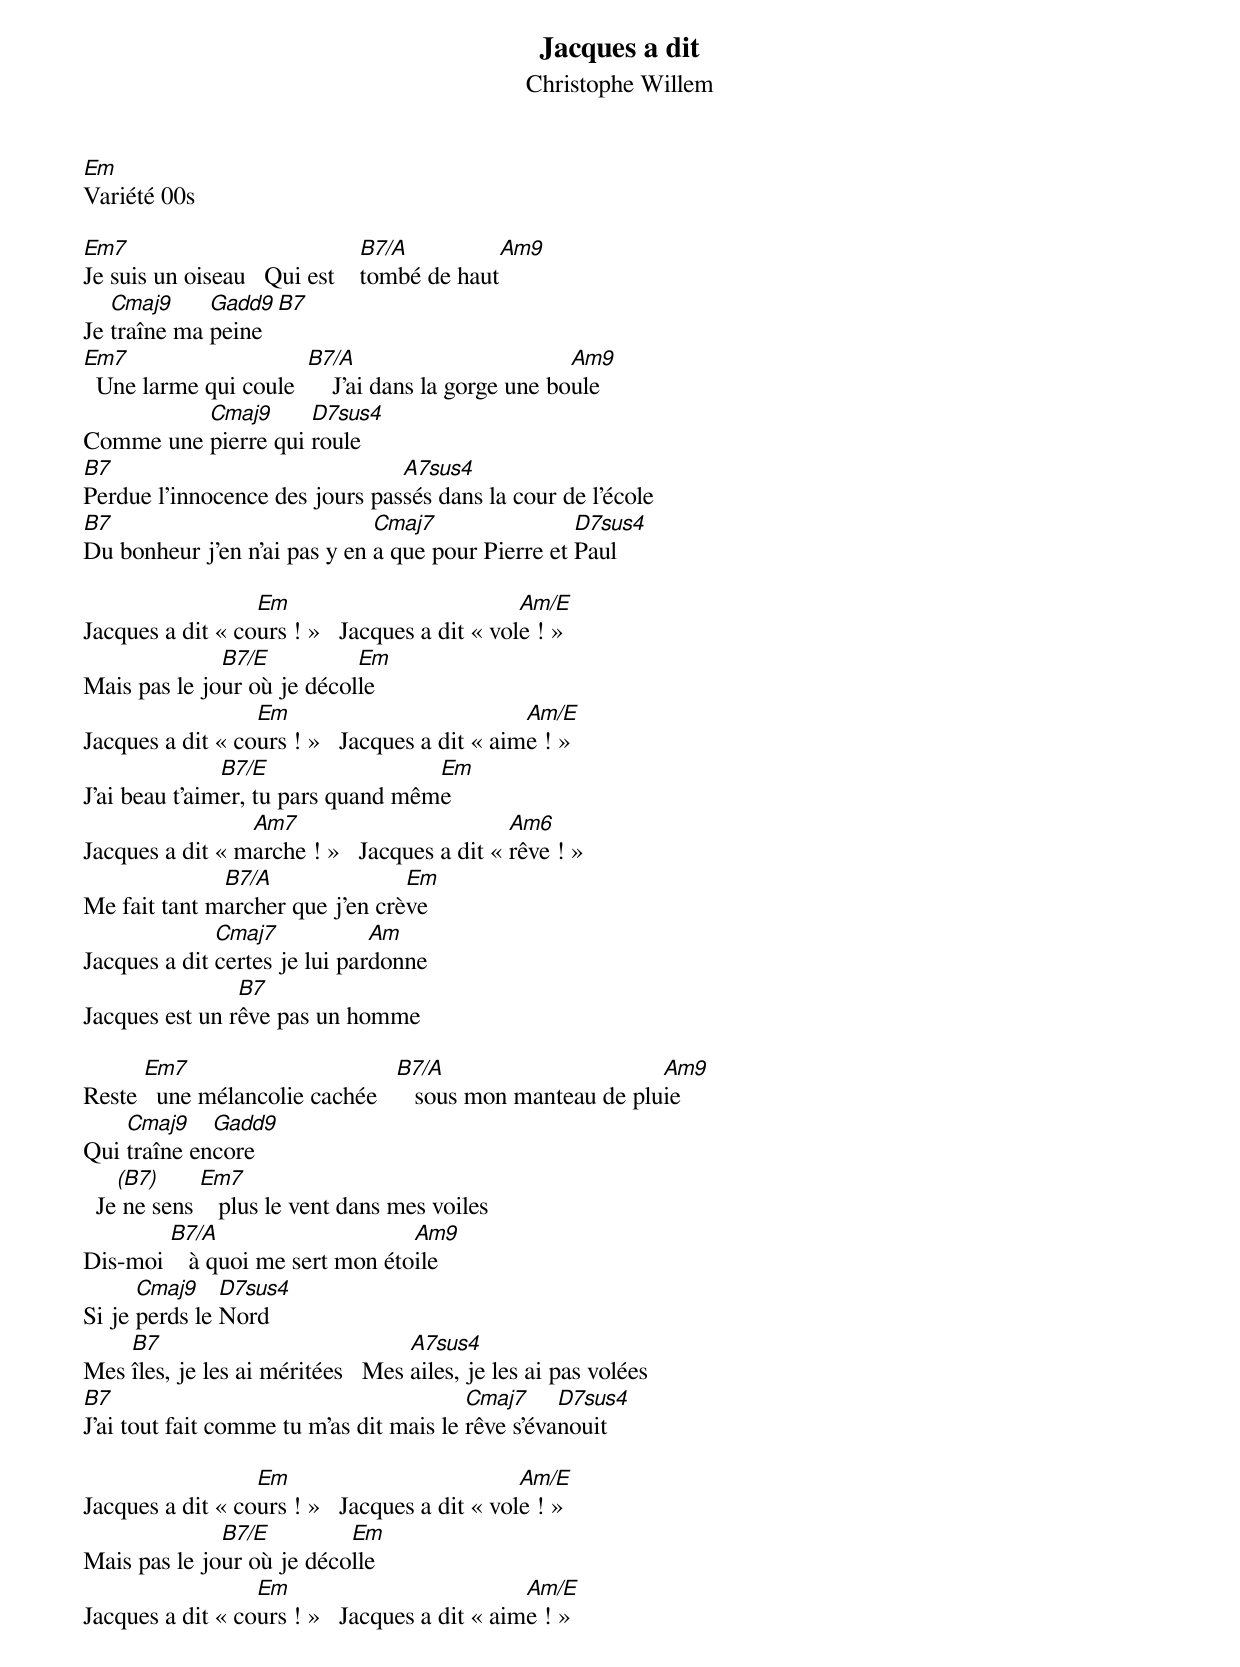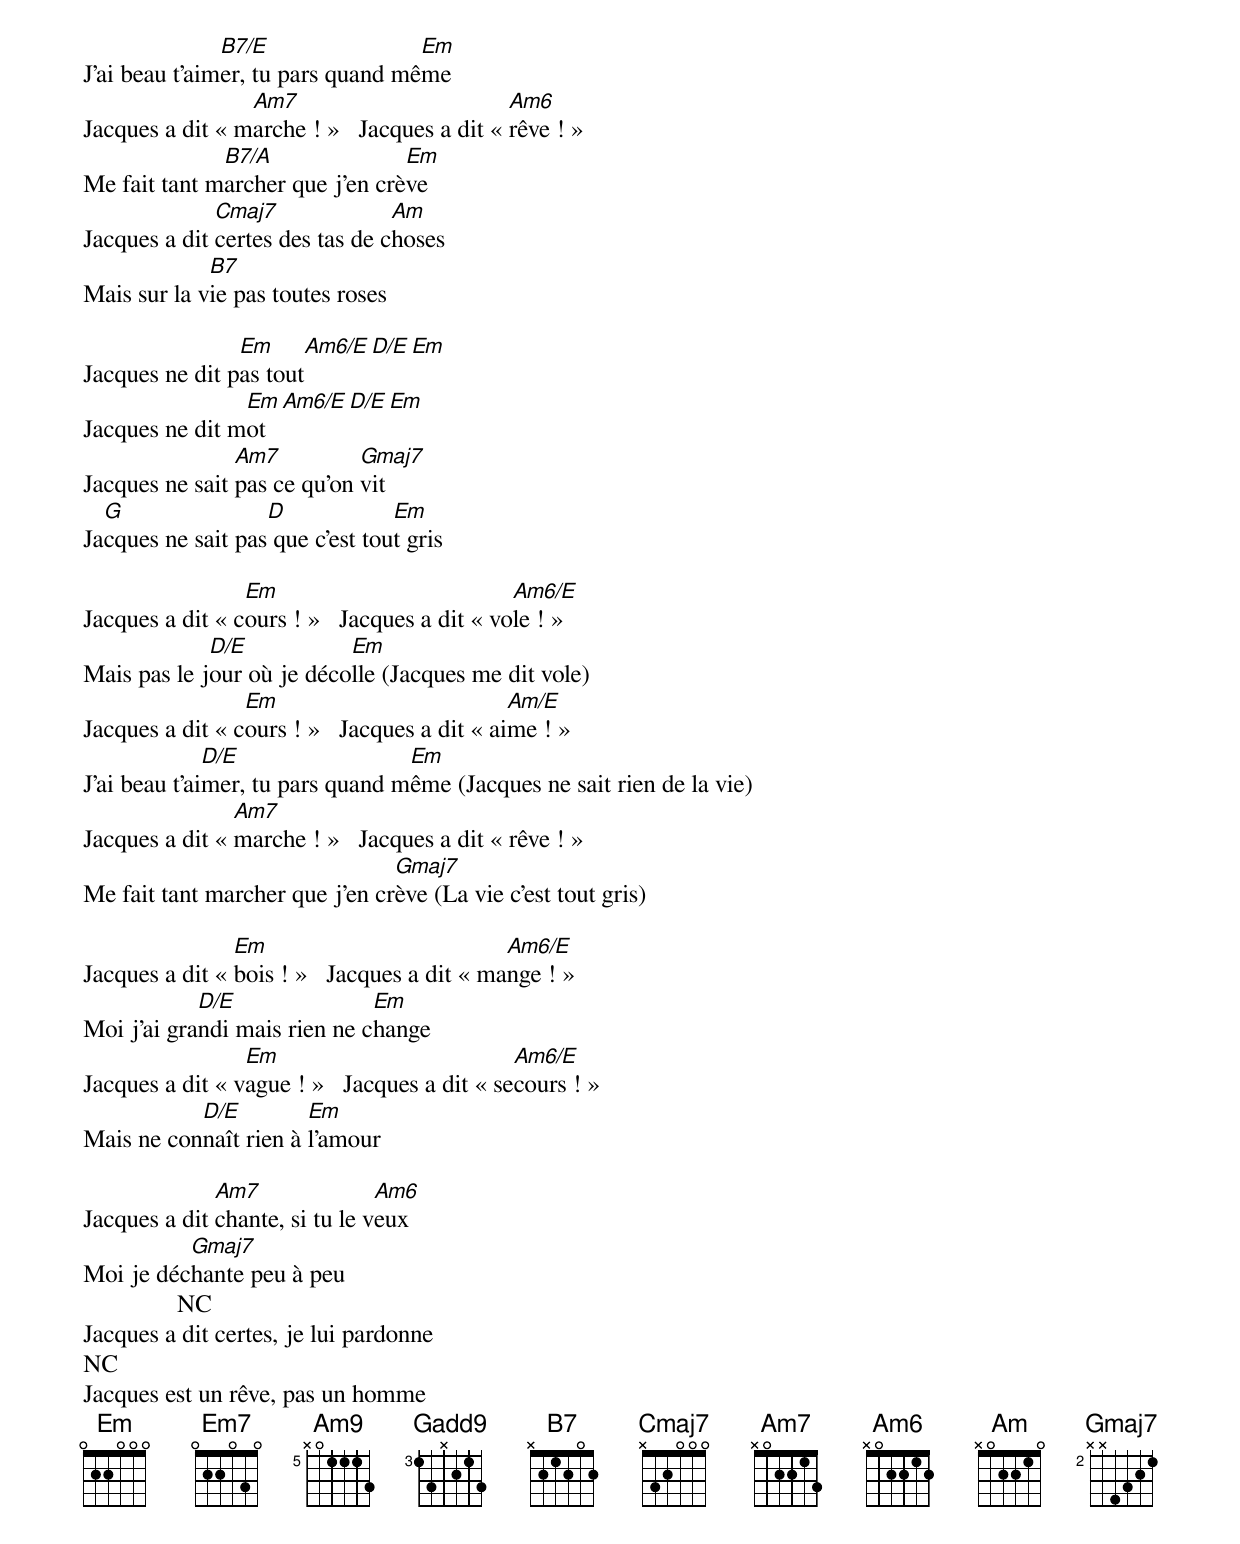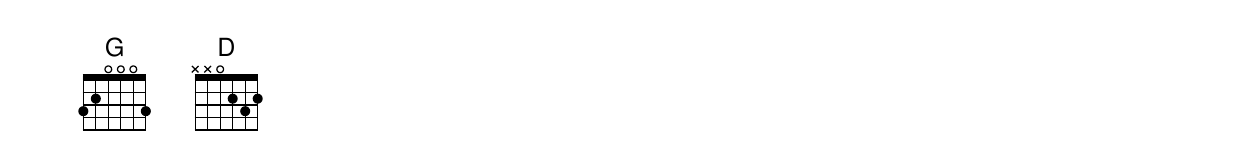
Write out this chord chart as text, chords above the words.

Jacques a dit
Christophe Willem
Em
Variété 00s

Em7                            B7/A          Am9
Je suis un oiseau   Qui est    tombé de haut
   Cmaj9     G(add9)    B7
Je traîne ma peine
Em7                    B7/A                         Am9
  Une larme qui coule      J'ai dans la gorge une boule
          Cmaj9      D7sus4
Comme une pierre qui roule
B7                              A7sus4
Perdue l'innocence des jours passés dans la cour de l'école
B7                            Cmaj7                D7sus4
Du bonheur j'en n'ai pas y en a que pour Pierre et Paul

                  Em                           Am/E
Jacques a dit « cours ! »   Jacques a dit « vole ! »
              B7/E          Em
Mais pas le jour où je décolle
                  Em                           Am/E
Jacques a dit « cours ! »   Jacques a dit « aime ! »
               B7/E                 Em
J'ai beau t'aimer, tu pars quand même
                 Am7                         Am6
Jacques a dit « marche ! »   Jacques a dit « rêve ! »
              B7/A               Em
Me fait tant marcher que j'en crève
              Cmaj7            Am
Jacques a dit certes je lui pardonne
                B7
Jacques est un rêve pas un homme

      Em7                       B7/A                      Am9
Reste   une mélancolie cachée      sous mon manteau de pluie
    Cmaj9    G(add9)
Qui traîne encore
    (B7)     Em7
  Je ne sens    plus le vent dans mes voiles
        B7/A                     Am9
Dis-moi    à quoi me sert mon étoile
      Cmaj9    D7sus4
Si je perds le Nord
    B7                             A7sus4
Mes îles, je les ai méritées   Mes ailes, je les ai pas volées
B7                                       Cmaj7     D7sus4
J'ai tout fait comme tu m'as dit mais le rêve s'évanouit

                  Em                           Am/E
Jacques a dit « cours ! »   Jacques a dit « vole ! »
              B7/E         Em
Mais pas le jour où je décolle
                  Em                           Am/E
Jacques a dit « cours ! »   Jacques a dit « aime ! »
               B7/E                Em
J'ai beau t'aimer, tu pars quand même
                 Am7                         Am6
Jacques a dit « marche ! »   Jacques a dit « rêve ! »
              B7/A               Em
Me fait tant marcher que j'en crève
              Cmaj7              Am
Jacques a dit certes des tas de choses
             B7
Mais sur la vie pas toutes roses

                Em     Am6/E      D/E      Em
Jacques ne dit pas tout
                Em     Am6/E      D/E      Em
Jacques ne dit mot
                Am7          Gmaj7
Jacques ne sait pas ce qu'on vit
  G                D             Em
Jacques ne sait pas que c'est tout gris

                 Em                           Am6/E
Jacques a dit « cours ! »   Jacques a dit « vole ! »
             D/E           Em
Mais pas le jour où je décolle (Jacques me dit vole)
                 Em                           Am/E
Jacques a dit « cours ! »   Jacques a dit « aime ! »
              D/E                 Em
J'ai beau t'aimer, tu pars quand même (Jacques ne sait rien de la vie)
                Am7
Jacques a dit « marche ! »   Jacques a dit « rêve ! »
                                Gmaj7
Me fait tant marcher que j'en crève (La vie c'est tout gris)

                Em                           Am6/E
Jacques a dit « bois ! »   Jacques a dit « mange ! »
            D/E               Em
Moi j'ai grandi mais rien ne change
                 Em                           Am6/E
Jacques a dit « vague ! »   Jacques a dit « secours ! »
           D/E         Em
Mais ne connaît rien à l'amour

              Am7               Am6
Jacques a dit chante, si tu le veux
          Gmaj7
Moi je déchante peu à peu
               NC
Jacques a dit certes, je lui pardonne
NC
Jacques est un rêve, pas un homme
